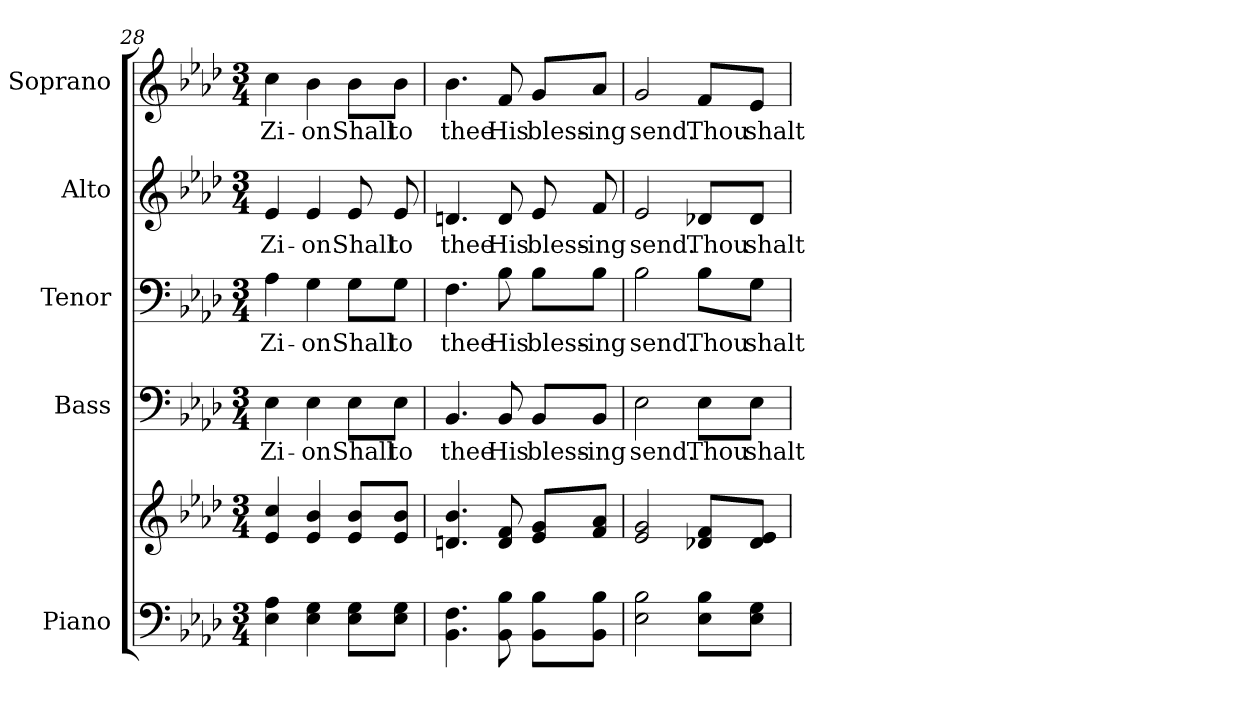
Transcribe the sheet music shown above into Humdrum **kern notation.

**kern	**kern	**kern	**text	**kern	**text	**kern	**text	**kern	**text
*part5	*part5	*part4	*part4	*part3	*part3	*part2	*part2	*part1	*part1
*staff6	*staff5	*staff4	*staff4	*staff3	*staff3	*staff2	*staff2	*staff1	*staff1
*I"Piano	*	*I"Bass	*	*I"Tenor	*	*I"Alto	*	*I"Soprano	*
*I'Pno.	*	*I'B.	*	*I'T.	*	*I'A.	*	*I'S.	*
*clefF4	*clefG2	*clefF4	*	*clefF4	*	*clefG2	*	*clefG2	*
*k[b-e-a-d-]	*k[b-e-a-d-]	*k[b-e-a-d-]	*	*k[b-e-a-d-]	*	*k[b-e-a-d-]	*	*k[b-e-a-d-]	*
*f:	*f:	*f:	*	*f:	*	*f:	*	*f:	*
*M3/4	*M3/4	*M3/4	*	*M3/4	*	*M3/4	*	*M3/4	*
=28	=28	=28	=28	=28	=28	=28	=28	=28	=28
!	!	!	!LO:LY:b:color=#000000	!	!	!	!	!	!
!	!	!	!	!	!LO:LY:b:color=#000000	!	!	!	!
!	!	!	!	!	!	!	!LO:LY:b:color=#000000	!	!
!	!	!	!	!	!	!	!	!	!LO:LY:b:color=#000000
4E-i\ 4A-i	4e-i/ 4cci	4E-i\	Zi-	4A-i\	Zi-	4e-i/	Zi-	4cci\	Zi-
!	!	!	!LO:LY:b:color=#000000	!	!	!	!	!	!
!	!	!	!	!	!LO:LY:b:color=#000000	!	!	!	!
!	!	!	!	!	!	!	!LO:LY:b:color=#000000	!	!
!	!	!	!	!	!	!	!	!	!LO:LY:b:color=#000000
4E-i\ 4Gi	4e-i/ 4b-i	4E-i\	-on	4Gi\	-on	4e-i/	-on	4b-i\	-on
!	!	!	!LO:LY:b:color=#000000	!	!	!	!	!	!
!	!	!	!	!	!LO:LY:b:color=#000000	!	!	!	!
!	!	!	!	!	!	!	!LO:LY:b:color=#000000	!	!
!	!	!	!	!	!	!	!	!	!LO:LY:b:color=#000000
8E-i\ 8Gi\L	8e-i/ 8b-i/L	8E-i\L	Shall	8Gi\L	Shall	8e-i/	Shall	8b-i\L	Shall
!	!	!	!LO:LY:b:color=#000000	!	!	!	!	!	!
!	!	!	!	!	!LO:LY:b:color=#000000	!	!	!	!
!	!	!	!	!	!	!	!LO:LY:b:color=#000000	!	!
!	!	!	!	!	!	!	!	!	!LO:LY:b:color=#000000
8E-i\ 8Gi\J	8e-i/ 8b-i/J	8E-i\J	to	8Gi\J	to	8e-i/	to	8b-i\J	to
=29	=29	=29	=29	=29	=29	=29	=29	=29	=29
!	!	!	!LO:LY:b:color=#000000	!	!	!	!	!	!
!	!	!	!	!	!LO:LY:b:color=#000000	!	!	!	!
!	!	!	!	!	!	!	!LO:LY:b:color=#000000	!	!
!	!	!	!	!	!	!	!	!	!LO:LY:b:color=#000000
4.BB-i\ 4.Fi	4.dni/ 4.b-i	4.BB-i/	thee	4.Fi\	thee	4.dni/	thee	4.b-i\	thee
!	!	!	!LO:LY:b:color=#000000	!	!	!	!	!	!
!	!	!	!	!	!LO:LY:b:color=#000000	!	!	!	!
!	!	!	!	!	!	!	!LO:LY:b:color=#000000	!	!
!	!	!	!	!	!	!	!	!	!LO:LY:b:color=#000000
8BB-i\ 8B-i	8di/ 8fi	8BB-i/	His	8B-i\	His	8di/	His	8fi/	His
!	!	!	!LO:LY:b:color=#000000	!	!	!	!	!	!
!	!	!	!	!	!LO:LY:b:color=#000000	!	!	!	!
!	!	!	!	!	!	!	!LO:LY:b:color=#000000	!	!
!	!	!	!	!	!	!	!	!	!LO:LY:b:color=#000000
8BB-i\ 8B-i\L	8e-i/ 8gi/L	8BB-i/L	bless-	8B-i\L	bless-	8e-i/	bless-	8gi/L	bless-
!	!	!	!LO:LY:b:color=#000000	!	!	!	!	!	!
!	!	!	!	!	!LO:LY:b:color=#000000	!	!	!	!
!	!	!	!	!	!	!	!LO:LY:b:color=#000000	!	!
!	!	!	!	!	!	!	!	!	!LO:LY:b:color=#000000
8BB-i\ 8B-i\J	8fi/ 8a-i/J	8BB-i/J	-ing	8B-i\J	-ing	8fi/	-ing	8a-i/J	-ing
=30	=30	=30	=30	=30	=30	=30	=30	=30	=30
!	!	!	!LO:LY:b:color=#000000	!	!	!	!	!	!
!	!	!	!	!	!LO:LY:b:color=#000000	!	!	!	!
!	!	!	!	!	!	!	!LO:LY:b:color=#000000	!	!
!	!	!	!	!	!	!	!	!	!LO:LY:b:color=#000000
2E-i\ 2B-i	2e-i/ 2gi	2E-i\	send.	2B-i\	send.	2e-i/	send.	2gi/	send.
!	!	!	!LO:LY:b:color=#000000	!	!	!	!	!	!
!	!	!	!	!	!LO:LY:b:color=#000000	!	!	!	!
!	!	!	!	!	!	!	!LO:LY:b:color=#000000	!	!
!	!	!	!	!	!	!	!	!	!LO:LY:b:color=#000000
8E-i\ 8B-i\L	8d-Xi/ 8fi/L	8E-i\L	Thou	8B-i\L	Thou	8d-Xi/L	Thou	8fi/L	Thou
!	!	!	!LO:LY:b:color=#000000	!	!	!	!	!	!
!	!	!	!	!	!LO:LY:b:color=#000000	!	!	!	!
!	!	!	!	!	!	!	!LO:LY:b:color=#000000	!	!
!	!	!	!	!	!	!	!	!	!LO:LY:b:color=#000000
8E-i\ 8Gi\J	8d-i/ 8e-i/J	8E-i\J	shalt	8Gi\J	shalt	8d-i/J	shalt	8e-i/J	shalt
=	=	=	=	=	=	=	=	=	=
*-	*-	*-	*-	*-	*-	*-	*-	*-	*-
